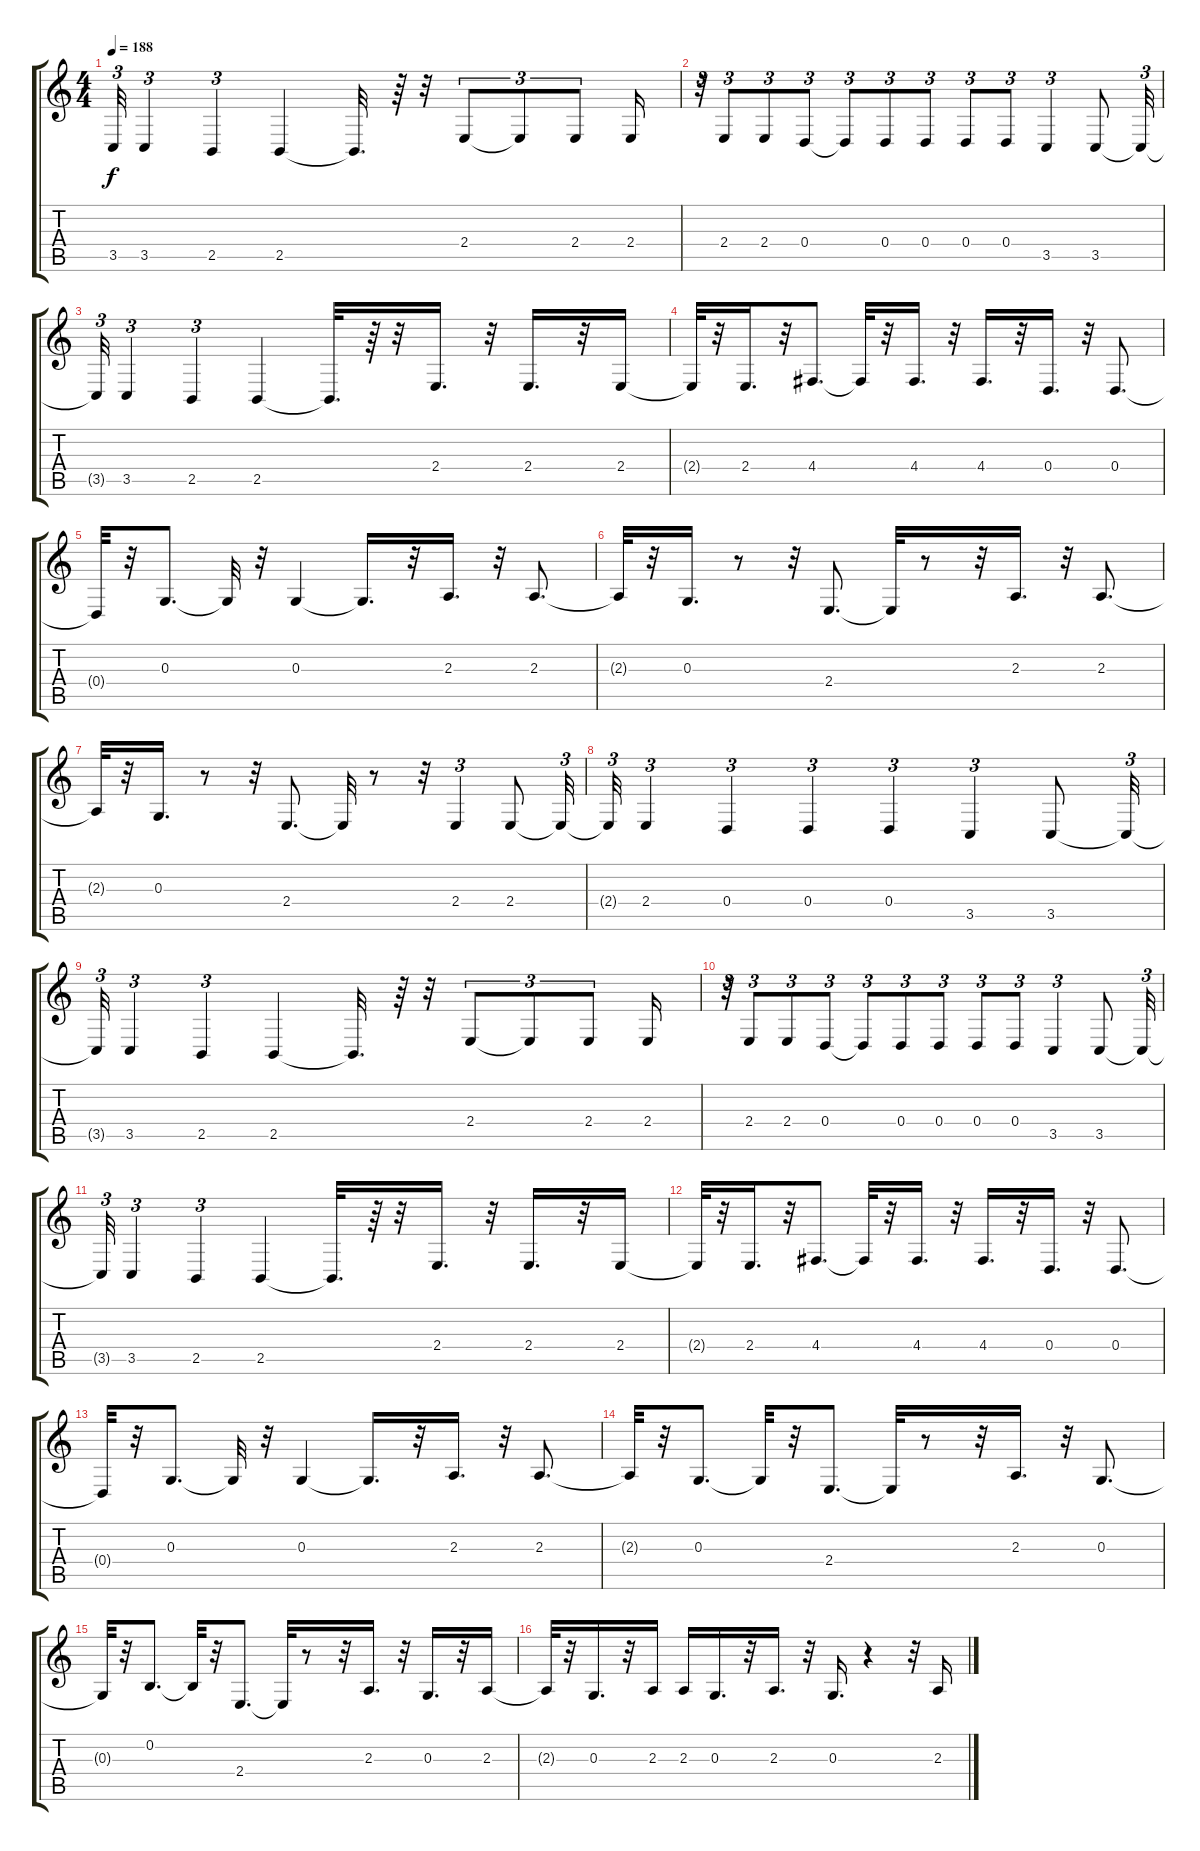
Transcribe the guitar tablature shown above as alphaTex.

\track "" {instrument synthvoice}
\staff {score tabs}
\tuning (E4 B3 G3 D3 A2 E2) {hide}
\ts (4 4)
\tempo 188
\clef g2
\ks c
3.5{t}.32{tu (3 2) dy f} 3.5.4{tu (3 2)} 2.5.4{tu (3 2)} 2.5.4 2.5{t}.32{d} r.64 r.32 2.4.8{tu (3 2)} 2.4{t}.8{tu (3 2)} 2.4.8{tu (3 2)} 2.4.16 |
r.32{tu (3 2)} 2.4.8{tu (3 2)} 2.4.8{tu (3 2)} 0.4.8{tu (3 2)} 0.4{t}.8{tu (3 2)} 0.4.8{tu (3 2)} 0.4.8{tu (3 2)} 0.4.8{tu (3 2)} 0.4.8{tu (3 2)} 3.5.4{tu (3 2)} 3.5.8 3.5{t}.32{tu (3 2)} |
3.5{t}.32{tu (3 2)} 3.5.4{tu (3 2)} 2.5.4{tu (3 2)} 2.5.4 2.5{t}.32{d} r.64 r.32 2.4.16{d} r.32 2.4.16{d} r.32 2.4.16 |
2.4{t}.32 r.32 2.4.16{d} r.32 4.4.8{d} 4.4{t}.32 r.32 4.4.16{d} r.32 4.4.16{d} r.32 0.4.16{d} r.32 0.4.8{d} |
0.4{t}.32 r.32 0.3.8{d} 0.3{t}.32 r.32 0.3.4 0.3{t}.16{d} r.32 2.3.16{d} r.32 2.3.8{d} |
2.3{t}.32 r.32 0.3.16{d} r.8 r.32 2.4.8{d} 2.4{t}.32 r.8 r.32 2.3.16{d} r.32 2.3.8{d} |
2.3{t}.32 r.32 0.3.16{d} r.8 r.32 2.4.8{d} 2.4{t}.32 r.8 r.32 2.4.4{tu (3 2)} 2.4.8 2.4{t}.32{tu (3 2)} |
2.4{t}.32{tu (3 2)} 2.4.4{tu (3 2)} 0.4.4{tu (3 2)} 0.4.4{tu (3 2)} 0.4.4{tu (3 2)} 3.5.4{tu (3 2)} 3.5.8 3.5{t}.32{tu (3 2)} |
3.5{t}.32{tu (3 2)} 3.5.4{tu (3 2)} 2.5.4{tu (3 2)} 2.5.4 2.5{t}.32{d} r.64 r.32 2.4.8{tu (3 2)} 2.4{t}.8{tu (3 2)} 2.4.8{tu (3 2)} 2.4.16 |
r.32{tu (3 2)} 2.4.8{tu (3 2)} 2.4.8{tu (3 2)} 0.4.8{tu (3 2)} 0.4{t}.8{tu (3 2)} 0.4.8{tu (3 2)} 0.4.8{tu (3 2)} 0.4.8{tu (3 2)} 0.4.8{tu (3 2)} 3.5.4{tu (3 2)} 3.5.8 3.5{t}.32{tu (3 2)} |
3.5{t}.32{tu (3 2)} 3.5.4{tu (3 2)} 2.5.4{tu (3 2)} 2.5.4 2.5{t}.32{d} r.64 r.32 2.4.16{d} r.32 2.4.16{d} r.32 2.4.16 |
2.4{t}.32 r.32 2.4.16{d} r.32 4.4.8{d} 4.4{t}.32 r.32 4.4.16{d} r.32 4.4.16{d} r.32 0.4.16{d} r.32 0.4.8{d} |
0.4{t}.32 r.32 0.3.8{d} 0.3{t}.32 r.32 0.3.4 0.3{t}.16{d} r.32 2.3.16{d} r.32 2.3.8{d} |
2.3{t}.32 r.32 0.3.8{d} 0.3{t}.32 r.32 2.4.8{d} 2.4{t}.32 r.8 r.32 2.3.16{d} r.32 0.3.8{d} |
0.3{t}.32 r.32 0.2.8{d} 0.2{t}.32 r.32 2.4.8{d} 2.4{t}.32 r.8 r.32 2.3.16{d} r.32 0.3.16{d} r.32 2.3.16 |
2.3{t}.32 r.32 0.3.16{d} r.32 2.3.16 2.3.16 0.3.16{d} r.32 2.3.16{d} r.32 0.3.16{d} r.4 r.32 2.3.16
